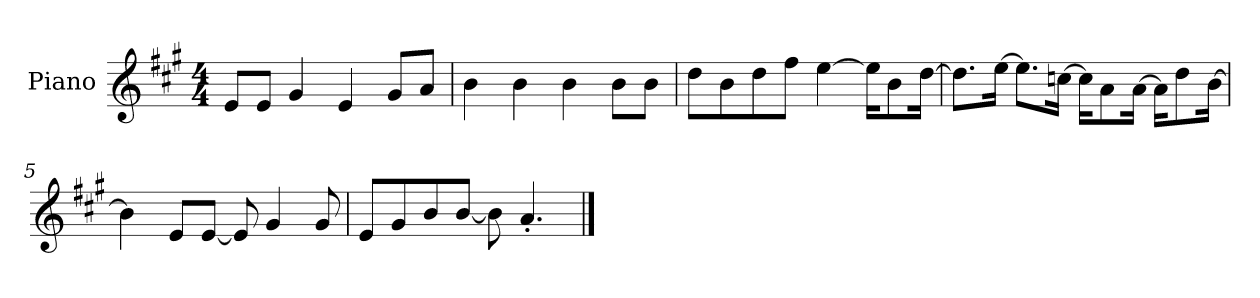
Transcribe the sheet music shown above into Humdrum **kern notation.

**kern
*part1
*staff1
*I"Piano
*I'P-no
*clefG2
*k[f#c#g#]
*M4/4
*MM90
=1
8e/L
8e/J
4g#/
4e/
8g#/L
8a/J
=2
4b\
4b\
4b\
8b\L
8b\J
=3
8dd\L
8b\
8dd\
8ff#\J
[4ee\
16ee\KL]
8b\
[16dd\Jk
=4
8.dd\L]
[16ee\Jk
8.ee\L]
[16ccn\Jk
16cc\KL]
8a\
[16a\Jk
16a\KL]
8dd\
[16b\Jk
=5
4b\]
8e/L
[8e/J
8e/]
4g#/
8g#/
!!LO:LB:g=z
=6
8e/L
8g#/
8b/
[8b/J
8b\]
4.a'/
==
*-
